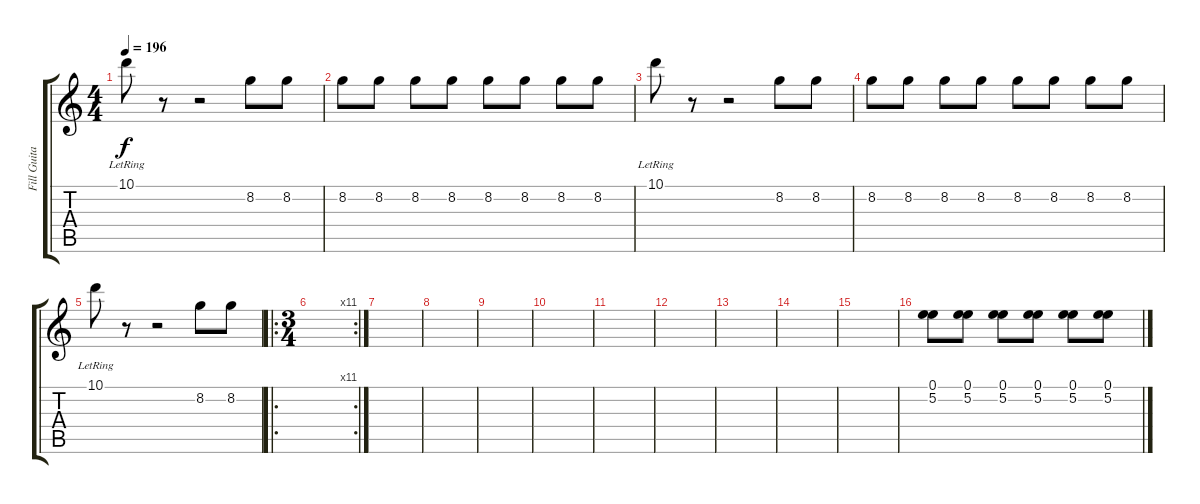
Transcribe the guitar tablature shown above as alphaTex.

\track ("Fill Guitar #1" "Fill Guita") {instrument distortionguitar}
\staff {score tabs}
\tuning (E4 B3 G3 D3 A2 D2) {hide}
\ts (4 4)
\tempo 196
\clef g2
\ks c
10.1{lr}.8{dy f} r.8 r.2 8.2.8 8.2.8 |
8.2.8 8.2.8 8.2.8 8.2.8 8.2.8 8.2.8 8.2.8 8.2.8 |
10.1{lr}.8 r.8 r.2 8.2.8 8.2.8 |
8.2.8 8.2.8 8.2.8 8.2.8 8.2.8 8.2.8 8.2.8 8.2.8 |
10.1{lr}.8 r.8 r.2 8.2.8 8.2.8 |
\ro
\rc 11
\ts (3 4)
|
|
|
|
|
|
|
|
|
|
(0.1 5.2).8 (0.1 5.2).8 (0.1 5.2).8 (0.1 5.2).8 (0.1 5.2).8 (0.1 5.2).8
